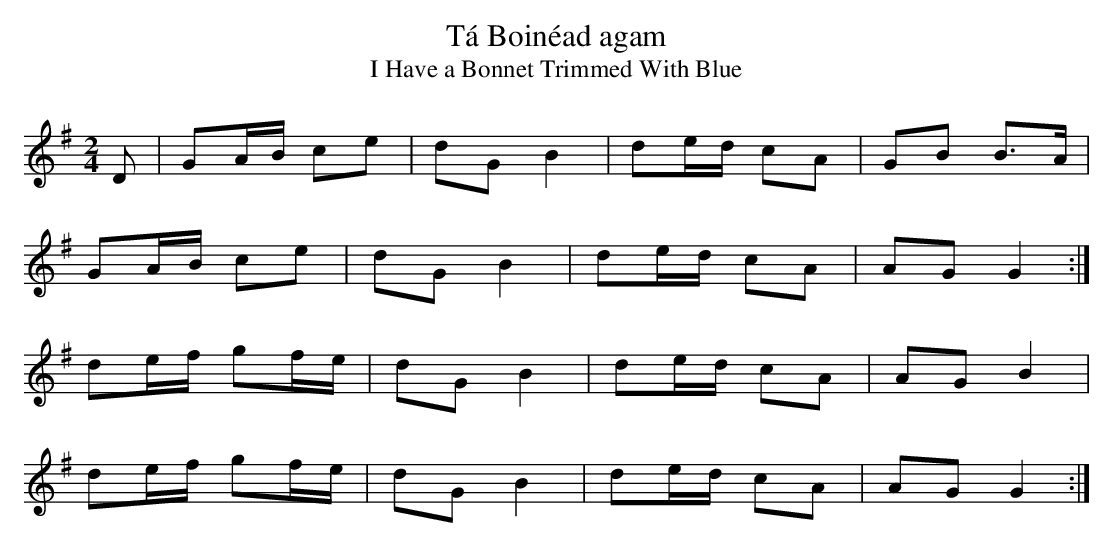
X:1
T:Tá Boinéad agam
T:I Have a Bonnet Trimmed With Blue
L:1/8
M:2/4
K:G
D | GA/B/ ce | dG B2 | de/d/ cA | GB B>A |
GA/B/ ce | dG B2 | de/d/ cA | AG G2 :|
de/f/ gf/e/ | dG B2 | de/d/ cA | AG B2 |
de/f/ gf/e/ | dG B2 | de/d/ cA | AG G2 :|
